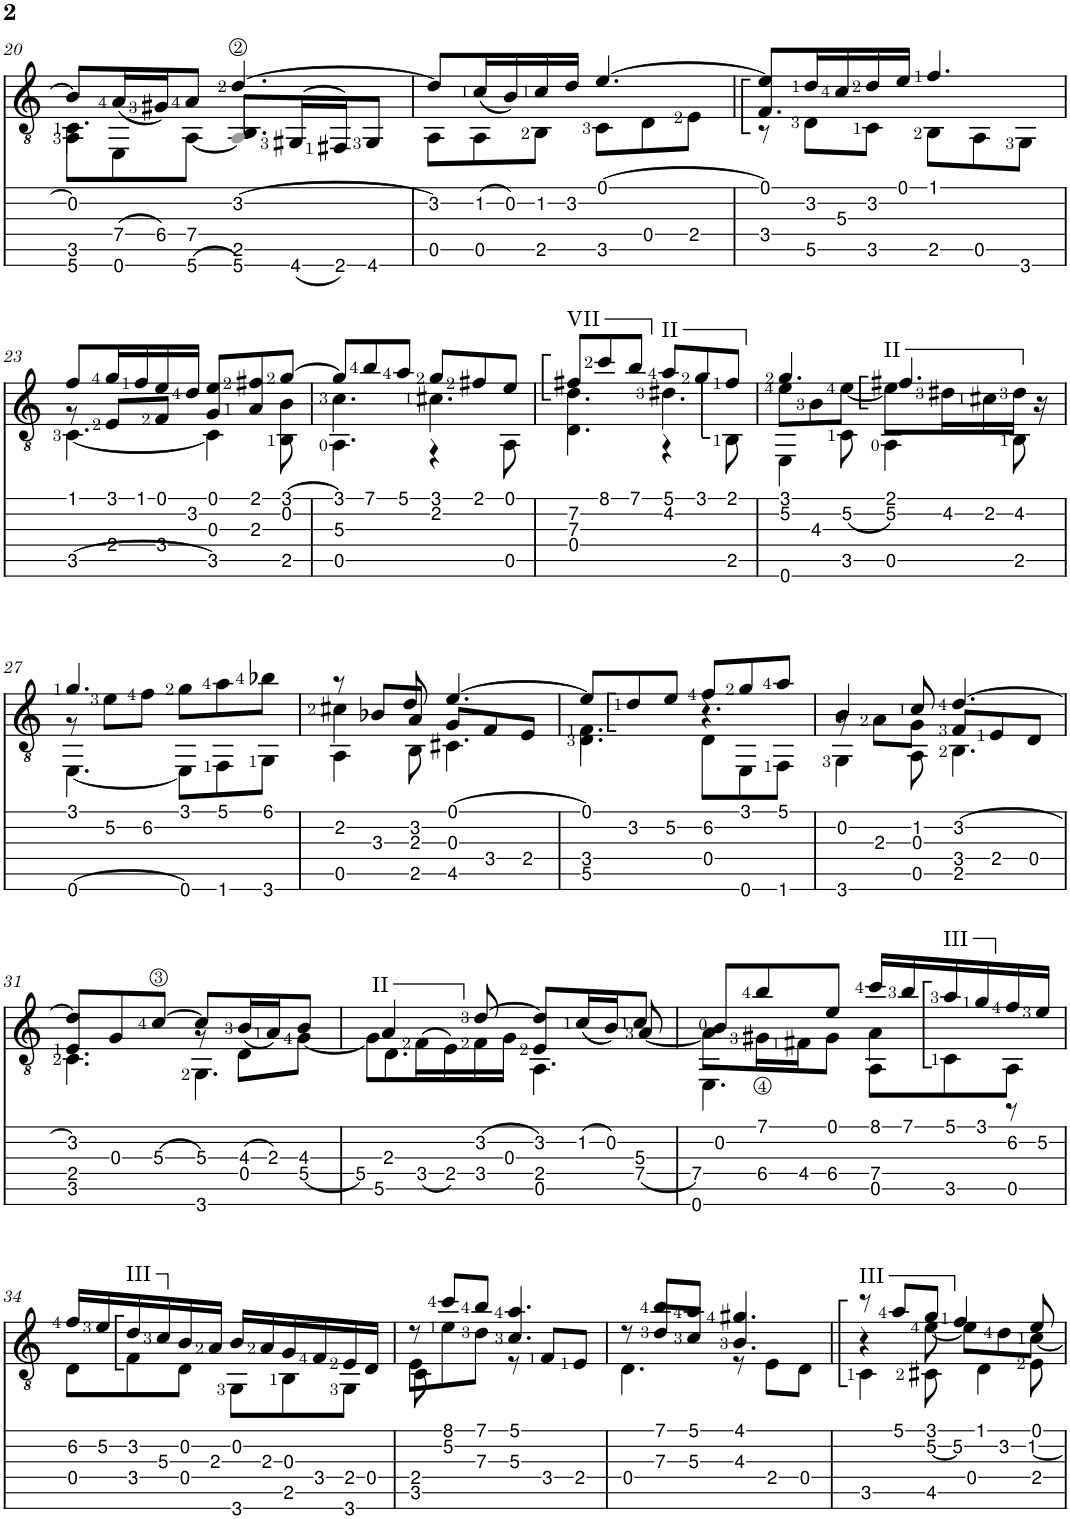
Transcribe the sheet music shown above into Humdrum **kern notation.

**kern	**kern
*part1	*part1
*staff2	*staff1
*I"Classical Guitar	*
*I'Guit.	*
!!LO:PB:g=z
*	*clefGv2
*k[]	*k[]
*a:	*a:
*M6/8	*M6/8
=20	=20
*^	*^
*	*^	*	*^
8BL]	4.C	8AAL	8B/L]	4.C\	8AA\L
16AL	.	8EE	(<16A/L	.	8EE\
16G#XJ	.	.	16G#X/J)	.	.
8AJ	.	[8AAJ	8A/J	.	[8AA\J
[4.d	4.BB	8AAL]	[4.d/	4.BB/	8AAi/L]
.	.	16GG#XL	.	.	(>16GG#X/L
.	.	16FF#XJ	.	.	16FF#X/J)
.	.	8GG#J	.	.	8GG#/J
*	*v	*v	*	*	*
*	*	*	*v	*v
=21	=21	=21	=21
8dL]	8AAL	8d/L]	8AA\L
16cL	8AA	(<16c/L	8AA\
16B	.	16B/)	.
16c	8BBJ	16c/	8BB\J
16dJJ	.	16d/JJ	.
[4.e	8CL	[4.e/	8C\L
.	8D	.	8D\
.	8EJ	.	8E\J
=22	=22	=22	=22
*	*^	*	*^
8eL]	4.F	8r	8e/L]	4.F/	8r
16dL	.	8DL	16d/L	.	8D\L
16c	.	.	16c/	.	.
16d	.	8CJ	16d/	.	8C\J
16eJJ	.	.	16e/JJ	.	.
4.f	4.r	8BBL	4.f/	4.ryy	8BB\L
.	.	8AA	.	.	8AA\
.	.	8GGJ	.	.	8GG\J
!!LO:LB:g=z	!!	!!
=23	=23	=23	=23	=23	=23
8fL	8r	[4.C	8f/L	8r	[4.C\
16gL	8EL	.	16g/L	8E/L	.
16f	.	.	16f/	.	.
16e	8FJ	.	16e/	8F/J	.
16dJJ	.	.	16d/JJ	.	.
8G\ 8e\L	4C]	4.r	8G/ 8e/L	4C\]	4.ryy
8A\ 8f#X\	.	.	8A/ 8f#X/	.	.
[8gJ	8BB 8B	.	[8g/J	8BB\ 8B\	.
=24	=24	=24	=24	=24	=24
8gL]	4.c	4.AA	8g/L]	4.c\	4.AA\
8b	.	.	8b/	.	.
8aJ	.	.	8a/J	.	.
8gL	4.c#X	4r	8g/L	4.c#X\	4r
8f#X	.	.	8f#X/	.	.
8eJ	.	8AA	8e/J	.	8AA\
=25	=25	=25	=25	=25	=25
!	!	!	!LO:TX:a:t=VII	!	!
8f#XL	4.d	4.D	8f#X/L	4.d\	4.D\
8cc	.	.	8cc/	.	.
8bJ	.	.	8b/J	.	.
!	!	!	!LO:TX:a:t=II	!	!
8aL	4.d#	4r	8a/L	4.d#X\	4r
8g	.	.	8g/	.	.
8f#J	.	8BB	8f#/J	.	8BB\
=26	=26	=26	=26	=26	=26
4.g	8eL	4EE	4.g/	8e\L	4EE\
.	8B	.	.	8B\	.
.	[8eJ	8C	.	[8e\J	8C\
!	!	!	!LO:TX:a:t=II	!	!
4.f#X	8eL]	4AA	4.f#X/	8e\L]	4AA\
.	16d#L	.	.	16d#X\L	.
.	16c#	.	.	16c#X\	.
.	16d#JJ	8BB	.	16d#\JJ	8BB\
.	16r	.	.	16r	.
!!LO:LB:g=z	!!	!!
=27	=27	=27	=27	=27	=27
4.g	8r	[4.EE	4.g/	8r	[4.EE\
.	8eL	.	.	8e\L	.
.	8fJ	.	.	8f\J	.
4.r	8gL	8EEL]	4.ryy	8g\L	8EE\L]
.	8a	8FF	.	8a\	8FF\
.	8b-XJ	8GGJ	.	8b-X\J	8GG\J
=28	=28	=28	=28	=28	=28
8r	4c#X	4AA	8r	4c#X\	4AA\
8B-XL	.	.	8B-X/L	.	.
8AJ	8d	8BB	8A/J	8d/	8BB\
[4.e	8GL	4.C#X	[4.e/	8G/L	4.C#X\
.	8F	.	.	8F/	.
.	8EJ	.	.	8E/J	.
=29	=29	=29	=29	=29	=29
8eL]	4.F	4.D	8e/L]	4.F\	4.D\
8d	.	.	8d/	.	.
8eJ	.	.	8e/J	.	.
8fL	4.r	8DL	8f/L	4.r	8D\L
8g	.	8EE	8g/	.	8EE\
8aJ	.	8FFJ	8a/J	.	8FF\J
=30	=30	=30	=30	=30	=30
4B	8r	4GG	4B/	8r	4GG\
.	8AL	.	.	8A\L	.
8c	8GJ	8AA	8c/	8G\J	8AA\
[4.d	8FL	4.BB	[4.d/	8F/L	4.BB\
.	8E	.	.	8E/	.
.	8DJ	.	.	8D/J	.
!!LO:LB:g=z	!!	!!
=31	=31	=31	=31	=31	=31
8dL]	4.E	4.C	8d/L]	4.E/	4.C\
8G	.	.	8G/	.	.
[8cJ	.	.	[8c/J	.	.
8cL]	8r	4.GG	8c/L]	8r	4.GG\
16BL	8DL	.	(<16B/L	8D\L	.
16AJ	.	.	16A/J)	.	.
8BJ	[8GJ	.	8B/J	[8G\J	.
=32	=32	=32	=32	=32	=32
!	!	!	!LO:TX:a:t=II	!	!
4A	8GL]	4.D	4A/	8G\L]	4.D\
.	16FL	.	.	(>16F\L	.
.	16E	.	.	16E\)	.
[8d	16F	.	[8d/	16F\	.
.	16GJJ	.	.	16G\JJ	.
8dL]	4E	4.AA	8d/L]	4E/	4.AA\
16cL	.	.	(<16c/L	.	.
16BJ	.	.	16B/J)	.	.
8cJ	[8A	.	8c/J	[<8A/	.
=33	=33	=33	=33	=33	=33
8BL	4.EE	8AL]	8B/L	4.EE\	8A\L]
8b	.	16G#XL	8b/	.	16G#X\L
.	.	16F#XJ	.	.	16F#X\J
8eJ	.	8G#J	8e/J	.	8G#\J
16ccLL	8AAL	4A	16cc/LL	8AA\L	4A\
16b	.	.	16b/	.	.
!	!	!	!LO:TX:a:t=III	!	!
16a	8C	.	16a/	8C\	.
16g	.	.	16g/	.	.
16f	8AAJ	8r	16f/	8AA\J	8r
16eJJ	.	.	16e/JJ	.	.
*	*v	*v	*	*	*
*	*	*	*v	*v
!!LO:LB:g=z
=34	=34	=34	=34
16fLL	8DL	16f/LL	8D\L
16e	.	16e/	.
!	!	!LO:TX:a:t=III	!
16d	8F	16d/	8F\
16c	.	16c/	.
16B	8DJ	16B/	8D\J
16AJJ	.	16A/JJ	.
16BLL	8GGL	16B/LL	8GG\L
16A	.	16A/	.
16G	8BB	16G/	8BB\
16F	.	16F/	.
16E	8GGJ	16E/	8GG\J
16DJJ	.	16D/JJ	.
=35	=35	=35	=35
*	*^	*	*^
8r	8EL	8C	8r	8E\L	8C\
8ccL	8e	4r	8cc/L	8e\	4ryy
8bJ	8dJ	.	8b/J	8d\J	.
4.a	4.c	8r	4.a/	4.c/	8r
.	.	8FL	.	.	8F/L
.	.	8EJ	.	.	8E/J
=36	=36	=36	=36	=36	=36
8r	4.D	8r	8r	4.D\	8ryy
8bL	.	8dL	8b/L	.	8d/L
8aJ	.	8cJ	8a/J	.	8c/J
4.g#X	4.B	8r	4.g#X/	4.B/	8r
.	.	8EL	.	.	8E\L
.	.	8DJ	.	.	8D\J
=37	=37	=37	=37	=37	=37
!	!	!	!LO:TX:a:t=III	!	!
8r	4ryy	4C	8r	4r	4C\
8aL	.	.	8a/L	.	.
8gJ	[8e	8C#X	8g/J	[8e\	8C#X\
4f	8eL]	4D	4f/	8e\L]	4D\
.	8d	.	.	8d\	.
8e	[8cJ	8E	8e/	[8c\J	8E\
*v	*v	*v	*	*	*
*	*v	*v	*v
=	=
*-	*-
